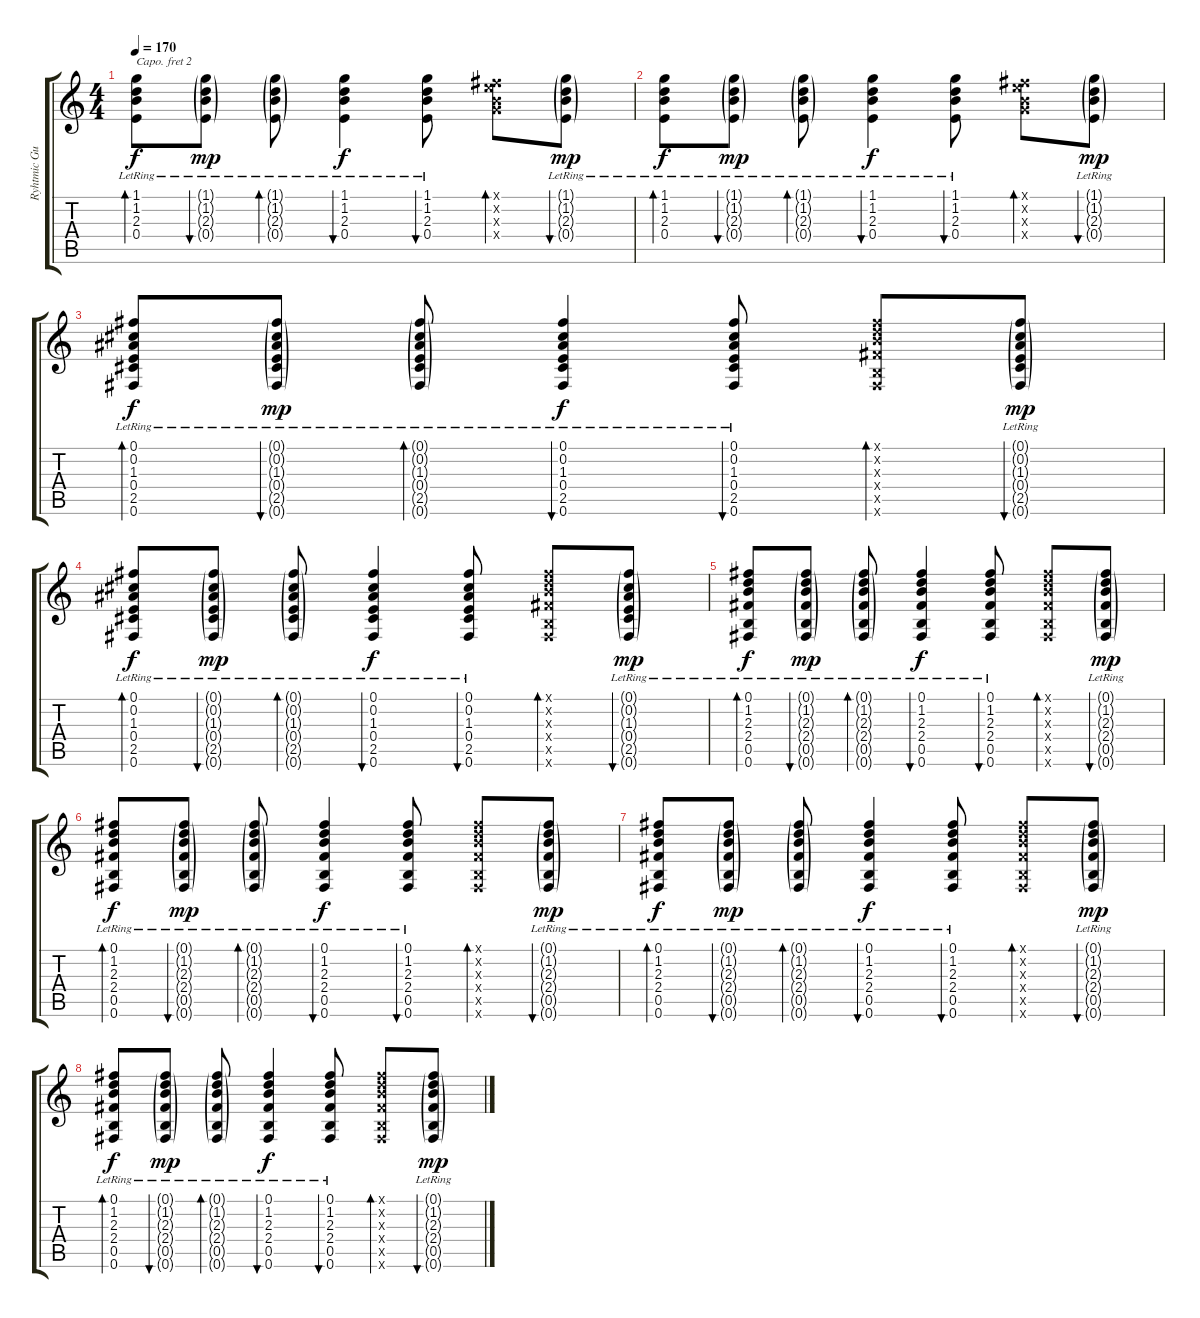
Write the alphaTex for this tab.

\track ("Ryhtmic Guitar" "Ryhtmic Gu") {instrument acousticguitarnylon}
\staff {score tabs}
\capo 2
\tuning (E4 B3 G3 D3 A2 E2) {hide}
\ts (4 4)
\tempo 170
\clef g2
\ks c
(1.1{lr} 1.2{lr} 2.3{lr} 0.4{lr}).8{bd 60 dy f} (1.1{g lr} 1.2{g lr} 2.3{g lr} 0.4{g lr}).8{bu 60 dy mp} (1.1{g lr} 1.2{g lr} 2.3{g lr} 0.4{g lr}).8{bd 60} (1.1{lr} 1.2{lr} 2.3{lr} 0.4{lr}).4{bu 60 dy f} (1.1{lr} 1.2{lr} 2.3{lr} 0.4{lr}).8{bu 60} (0.1{x} 3.2{x} 2.3{x} 3.4{x}).8{bd 60} (1.1{g lr} 1.2{g lr} 2.3{g lr} 0.4{g lr}).8{bu 60 dy mp} |
(1.1{lr} 1.2{lr} 2.3{lr} 0.4{lr}).8{bd 60 dy f} (1.1{g lr} 1.2{g lr} 2.3{g lr} 0.4{g lr}).8{bu 60 dy mp} (1.1{g lr} 1.2{g lr} 2.3{g lr} 0.4{g lr}).8{bd 60} (1.1{lr} 1.2{lr} 2.3{lr} 0.4{lr}).4{bu 60 dy f} (1.1{lr} 1.2{lr} 2.3{lr} 0.4{lr}).8{bu 60} (0.1{x} 3.2{x} 2.3{x} 3.4{x}).8{bd 60} (1.1{g lr} 1.2{g lr} 2.3{g lr} 0.4{g lr}).8{bu 60 dy mp} |
(0.1{lr} 0.2{lr} 1.3{lr} 0.4{lr} 2.5{lr} 0.6{lr}).8{bd 30 dy f} (0.1{g lr} 0.2{g lr} 1.3{g lr} 0.4{g lr} 2.5{g lr} 0.6{g lr}).8{bu 30 dy mp} (0.1{g lr} 0.2{g lr} 1.3{g lr} 0.4{g lr} 2.5{g lr} 0.6{g lr}).8{bd 30} (0.1{lr} 0.2{lr} 1.3{lr} 0.4{lr} 2.5{lr} 0.6{lr}).4{bu 30 dy f} (0.1{lr} 0.2{lr} 1.3{lr} 0.4{lr} 2.5{lr} 0.6{lr}).8{bu 30} (0.1{x} 1.2{x} 2.3{x} 2.4{x} 0.5{x} 0.6{x}).8{bd 60} (0.1{g lr} 0.2{g lr} 1.3{g lr} 0.4{g lr} 2.5{g lr} 0.6{g lr}).8{bu 30 dy mp} |
(0.1{lr} 0.2{lr} 1.3{lr} 0.4{lr} 2.5{lr} 0.6{lr}).8{bd 30 dy f} (0.1{g lr} 0.2{g lr} 1.3{g lr} 0.4{g lr} 2.5{g lr} 0.6{g lr}).8{bu 30 dy mp} (0.1{g lr} 0.2{g lr} 1.3{g lr} 0.4{g lr} 2.5{g lr} 0.6{g lr}).8{bd 30} (0.1{lr} 0.2{lr} 1.3{lr} 0.4{lr} 2.5{lr} 0.6{lr}).4{bu 30 dy f} (0.1{lr} 0.2{lr} 1.3{lr} 0.4{lr} 2.5{lr} 0.6{lr}).8{bu 30} (0.1{x} 1.2{x} 2.3{x} 2.4{x} 0.5{x} 0.6{x}).8{bd 60} (0.1{g lr} 0.2{g lr} 1.3{g lr} 0.4{g lr} 2.5{g lr} 0.6{g lr}).8{bu 30 dy mp} |
(0.1{lr} 1.2{lr} 2.3{lr} 2.4{lr} 0.5{lr} 0.6{lr}).8{bd 30 dy f} (0.1{g lr} 1.2{g lr} 2.3{g lr} 2.4{g lr} 0.5{g lr} 0.6{g lr}).8{bu 30 dy mp} (0.1{g lr} 1.2{g lr} 2.3{g lr} 2.4{g lr} 0.5{g lr} 0.6{g lr}).8{bd 30} (0.1{lr} 1.2{lr} 2.3{lr} 2.4{lr} 0.5{lr} 0.6{lr}).4{bu 30 dy f} (0.1{lr} 1.2{lr} 2.3{lr} 2.4{lr} 0.5{lr} 0.6{lr}).8{bu 30} (0.1{x} 1.2{x} 2.3{x} 2.4{x} 0.5{x} 0.6{x}).8{bd 60} (0.1{g lr} 1.2{g lr} 2.3{g lr} 2.4{g lr} 0.5{g lr} 0.6{g lr}).8{bu 30 dy mp} |
(0.1{lr} 1.2{lr} 2.3{lr} 2.4{lr} 0.5{lr} 0.6{lr}).8{bd 30 dy f} (0.1{g lr} 1.2{g lr} 2.3{g lr} 2.4{g lr} 0.5{g lr} 0.6{g lr}).8{bu 30 dy mp} (0.1{g lr} 1.2{g lr} 2.3{g lr} 2.4{g lr} 0.5{g lr} 0.6{g lr}).8{bd 30} (0.1{lr} 1.2{lr} 2.3{lr} 2.4{lr} 0.5{lr} 0.6{lr}).4{bu 30 dy f} (0.1{lr} 1.2{lr} 2.3{lr} 2.4{lr} 0.5{lr} 0.6{lr}).8{bu 30} (0.1{x} 1.2{x} 2.3{x} 2.4{x} 0.5{x} 0.6{x}).8{bd 60} (0.1{g lr} 1.2{g lr} 2.3{g lr} 2.4{g lr} 0.5{g lr} 0.6{g lr}).8{bu 30 dy mp} |
(0.1{lr} 1.2{lr} 2.3{lr} 2.4{lr} 0.5{lr} 0.6{lr}).8{bd 30 dy f} (0.1{g lr} 1.2{g lr} 2.3{g lr} 2.4{g lr} 0.5{g lr} 0.6{g lr}).8{bu 30 dy mp} (0.1{g lr} 1.2{g lr} 2.3{g lr} 2.4{g lr} 0.5{g lr} 0.6{g lr}).8{bd 30} (0.1{lr} 1.2{lr} 2.3{lr} 2.4{lr} 0.5{lr} 0.6{lr}).4{bu 30 dy f} (0.1{lr} 1.2{lr} 2.3{lr} 2.4{lr} 0.5{lr} 0.6{lr}).8{bu 30} (0.1{x} 1.2{x} 2.3{x} 2.4{x} 0.5{x} 0.6{x}).8{bd 60} (0.1{g lr} 1.2{g lr} 2.3{g lr} 2.4{g lr} 0.5{g lr} 0.6{g lr}).8{bu 30 dy mp} |
(0.1{lr} 1.2{lr} 2.3{lr} 2.4{lr} 0.5{lr} 0.6{lr}).8{bd 30 dy f} (0.1{g lr} 1.2{g lr} 2.3{g lr} 2.4{g lr} 0.5{g lr} 0.6{g lr}).8{bu 30 dy mp} (0.1{g lr} 1.2{g lr} 2.3{g lr} 2.4{g lr} 0.5{g lr} 0.6{g lr}).8{bd 30} (0.1{lr} 1.2{lr} 2.3{lr} 2.4{lr} 0.5{lr} 0.6{lr}).4{bu 30 dy f} (0.1{lr} 1.2{lr} 2.3{lr} 2.4{lr} 0.5{lr} 0.6{lr}).8{bu 30} (0.1{x} 1.2{x} 2.3{x} 2.4{x} 0.5{x} 0.6{x}).8{bd 60} (0.1{g lr} 1.2{g lr} 2.3{g lr} 2.4{g lr} 0.5{g lr} 0.6{g lr}).8{bu 30 dy mp}
